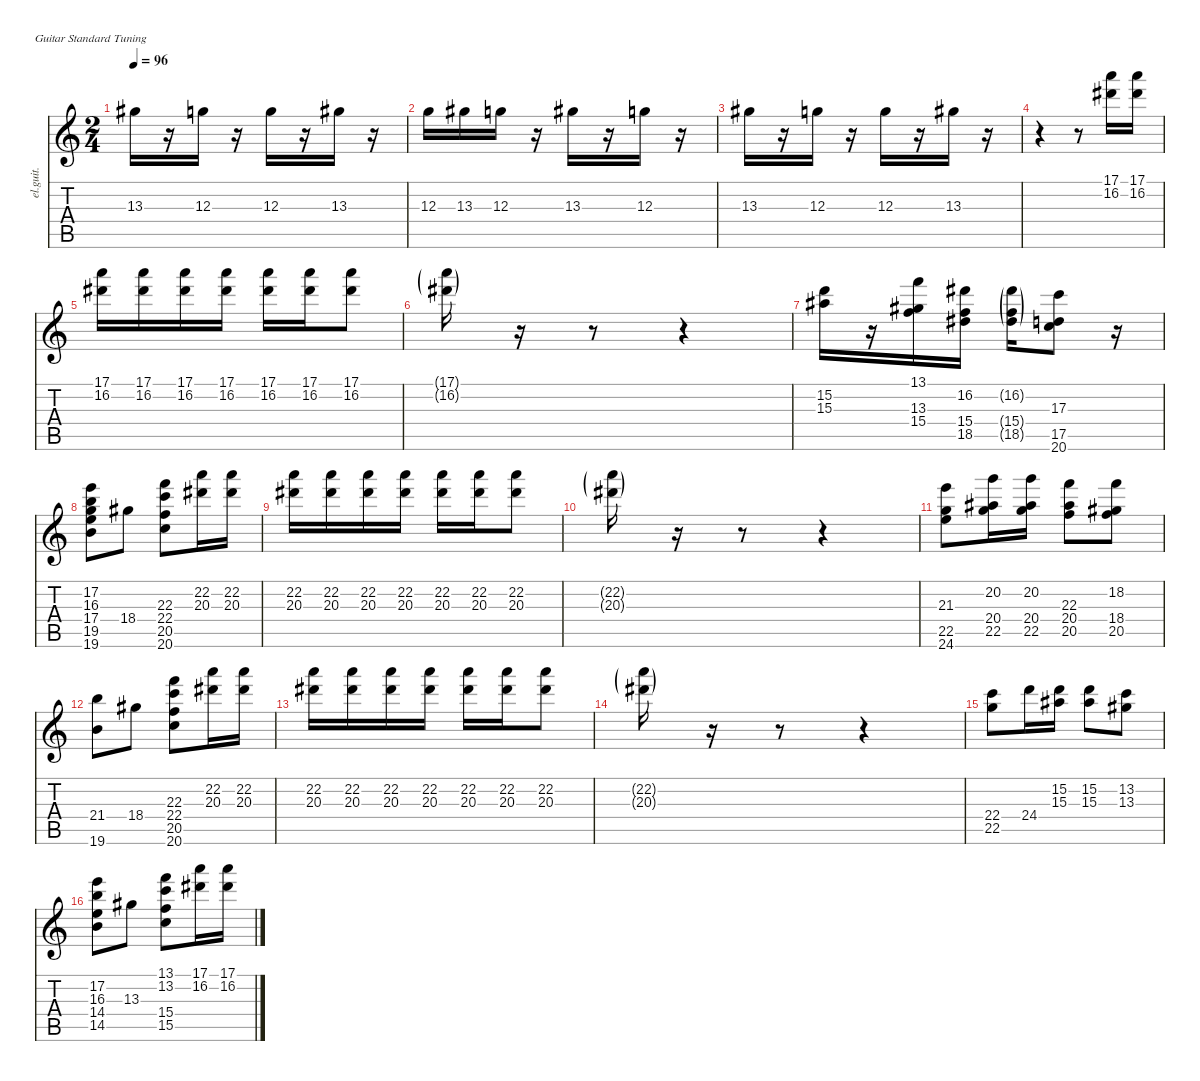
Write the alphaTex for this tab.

\defaultSystemsLayout 4
\hideDynamics
\bracketExtendMode nobrackets
\otherSystemsTrackNameOrientation horizontal
\track ("Guitar 1" "el.guit.") {instrument electricguitarclean}
\staff {score tabs}
\tuning (E4 B3 G3 D3 A2 E2)
\ts (2 4)
\tempo 96
\clef g2
\ks c
13.3{acc #}.16{dy f} r.16 12.3.16 r.16 12.3.16 r.16 13.3{acc #}.16 r.16 |
12.3.16 13.3{acc #}.16 12.3.16 r.16 13.3{acc #}.16 r.16 12.3.16 r.16 |
13.3{acc #}.16 r.16 12.3.16 r.16 12.3.16 r.16 13.3{acc #}.16 r.16 |
r.4 r.8 (17.1 16.2{acc #}).16 (17.1 16.2{acc #}).16 |
(17.1 16.2{acc #}).16 (17.1 16.2{acc #}).16 (17.1 16.2{acc #}).16 (17.1 16.2{acc #}).16 (17.1 16.2{acc #}).16 (17.1 16.2{acc #}).16 (17.1 16.2{acc #}).8 |
(17.1{g} 16.2{g acc #}).16{dy fff} r.16 r.8 r.4 |
(15.2 15.3{acc #}).16{dy f} r.16 (13.1 13.3{acc #} 15.4).16 (16.2{acc #} 15.4 18.5{acc #}).16 (16.2{g acc #} 15.4{g} 18.5{g acc #}).16{dy fff} (17.3 17.5 20.6).8{dy f} r.16 |
(17.2 16.3 17.4 19.5 19.6).8 18.4{acc #}.8 (22.3 22.4 20.5 20.6).8 (22.2 20.3{acc #}).16 (22.2 20.3{acc #}).16 |
(22.2 20.3{acc #}).16 (22.2 20.3{acc #}).16 (22.2 20.3{acc #}).16 (22.2 20.3{acc #}).16 (22.2 20.3{acc #}).16 (22.2 20.3{acc #}).16 (22.2 20.3{acc #}).8 |
(22.2{g} 20.3{g acc #}).16{dy fff} r.16 r.8 r.4 |
(21.3 22.5 24.6).8{dy f} (20.2 20.4{acc #} 22.5).16 (20.2 20.4{acc #} 22.5).16 (22.3 20.4{acc #} 20.5).8 (18.2 18.4{acc #} 20.5).8 |
(21.4 19.6).8 18.4{acc #}.8 (22.3 22.4 20.5 20.6).8 (22.2 20.3{acc #}).16 (22.2 20.3{acc #}).16 |
(22.2 20.3{acc #}).16 (22.2 20.3{acc #}).16 (22.2 20.3{acc #}).16 (22.2 20.3{acc #}).16 (22.2 20.3{acc #}).16 (22.2 20.3{acc #}).16 (22.2 20.3{acc #}).8 |
(22.2{g} 20.3{g acc #}).16{dy fff} r.16 r.8 r.4 |
(22.4 22.5).8{dy f} 24.4.16 (15.2 15.3{acc #}).16 (15.2 15.3{acc #}).8 (13.2 13.3{acc #}).8 |
(17.2 16.3 14.4 14.5).8 13.3{acc #}.8 (13.1 13.2 15.4 15.5).8 (17.1 16.2{acc #}).16 (17.1 16.2{acc #}).16
